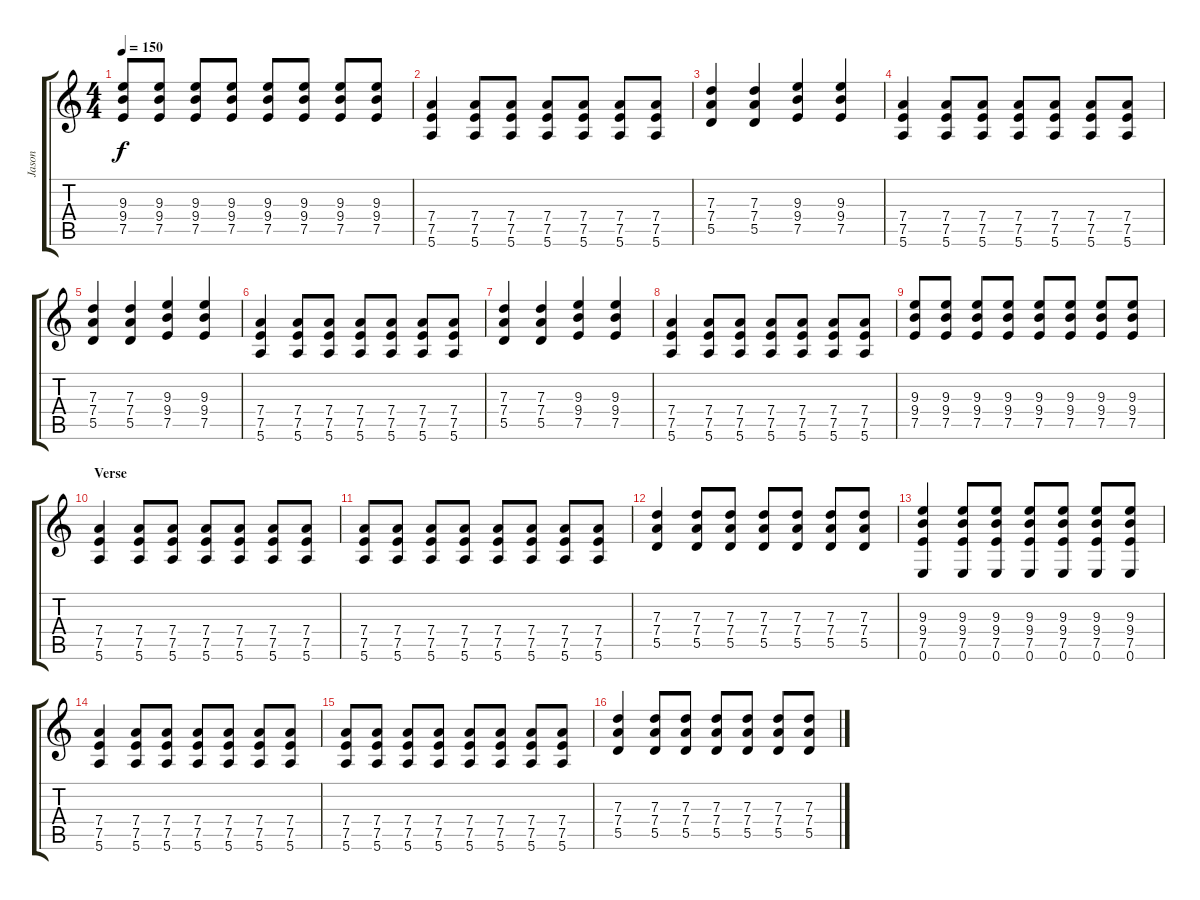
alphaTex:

\track ("Jason " "Jason ") {instrument acousticguitarsteel}
\staff {score tabs}
\tuning (E4 B3 G3 D3 A2 E2) {hide}
\ts (4 4)
\tempo 150
\clef g2
\ks c
(9.3 9.4 7.5).8{dy f} (9.3 9.4 7.5).8 (9.3 9.4 7.5).8 (9.3 9.4 7.5).8 (9.3 9.4 7.5).8 (9.3 9.4 7.5).8 (9.3 9.4 7.5).8 (9.3 9.4 7.5).8 |
(7.4 7.5 5.6).4 (7.4 7.5 5.6).8 (7.4 7.5 5.6).8 (7.4 7.5 5.6).8 (7.4 7.5 5.6).8 (7.4 7.5 5.6).8 (7.4 7.5 5.6).8 |
(7.3 7.4 5.5).4 (7.3 7.4 5.5).4 (9.3 9.4 7.5).4 (9.3 9.4 7.5).4 |
(7.4 7.5 5.6).4 (7.4 7.5 5.6).8 (7.4 7.5 5.6).8 (7.4 7.5 5.6).8 (7.4 7.5 5.6).8 (7.4 7.5 5.6).8 (7.4 7.5 5.6).8 |
(7.3 7.4 5.5).4 (7.3 7.4 5.5).4 (9.3 9.4 7.5).4 (9.3 9.4 7.5).4 |
(7.4 7.5 5.6).4 (7.4 7.5 5.6).8 (7.4 7.5 5.6).8 (7.4 7.5 5.6).8 (7.4 7.5 5.6).8 (7.4 7.5 5.6).8 (7.4 7.5 5.6).8 |
(7.3 7.4 5.5).4 (7.3 7.4 5.5).4 (9.3 9.4 7.5).4 (9.3 9.4 7.5).4 |
(7.4 7.5 5.6).4 (7.4 7.5 5.6).8 (7.4 7.5 5.6).8 (7.4 7.5 5.6).8 (7.4 7.5 5.6).8 (7.4 7.5 5.6).8 (7.4 7.5 5.6).8 |
(9.3 9.4 7.5).8 (9.3 9.4 7.5).8 (9.3 9.4 7.5).8 (9.3 9.4 7.5).8 (9.3 9.4 7.5).8 (9.3 9.4 7.5).8 (9.3 9.4 7.5).8 (9.3 9.4 7.5).8 |
\section ("" "Verse")
(7.4 7.5 5.6).4 (7.4 7.5 5.6).8 (7.4 7.5 5.6).8 (7.4 7.5 5.6).8 (7.4 7.5 5.6).8 (7.4 7.5 5.6).8 (7.4 7.5 5.6).8 |
(7.4 7.5 5.6).8 (7.4 7.5 5.6).8 (7.4 7.5 5.6).8 (7.4 7.5 5.6).8 (7.4 7.5 5.6).8 (7.4 7.5 5.6).8 (7.4 7.5 5.6).8 (7.4 7.5 5.6).8 |
(7.3 7.4 5.5).4 (7.3 7.4 5.5).8 (7.3 7.4 5.5).8 (7.3 7.4 5.5).8 (7.3 7.4 5.5).8 (7.3 7.4 5.5).8 (7.3 7.4 5.5).8 |
(9.3 9.4 7.5 0.6).4 (9.3 9.4 7.5 0.6).8 (9.3 9.4 7.5 0.6).8 (9.3 9.4 7.5 0.6).8 (9.3 9.4 7.5 0.6).8 (9.3 9.4 7.5 0.6).8 (9.3 9.4 7.5 0.6).8 |
(7.4 7.5 5.6).4 (7.4 7.5 5.6).8 (7.4 7.5 5.6).8 (7.4 7.5 5.6).8 (7.4 7.5 5.6).8 (7.4 7.5 5.6).8 (7.4 7.5 5.6).8 |
(7.4 7.5 5.6).8 (7.4 7.5 5.6).8 (7.4 7.5 5.6).8 (7.4 7.5 5.6).8 (7.4 7.5 5.6).8 (7.4 7.5 5.6).8 (7.4 7.5 5.6).8 (7.4 7.5 5.6).8 |
(7.3 7.4 5.5).4 (7.3 7.4 5.5).8 (7.3 7.4 5.5).8 (7.3 7.4 5.5).8 (7.3 7.4 5.5).8 (7.3 7.4 5.5).8 (7.3 7.4 5.5).8
